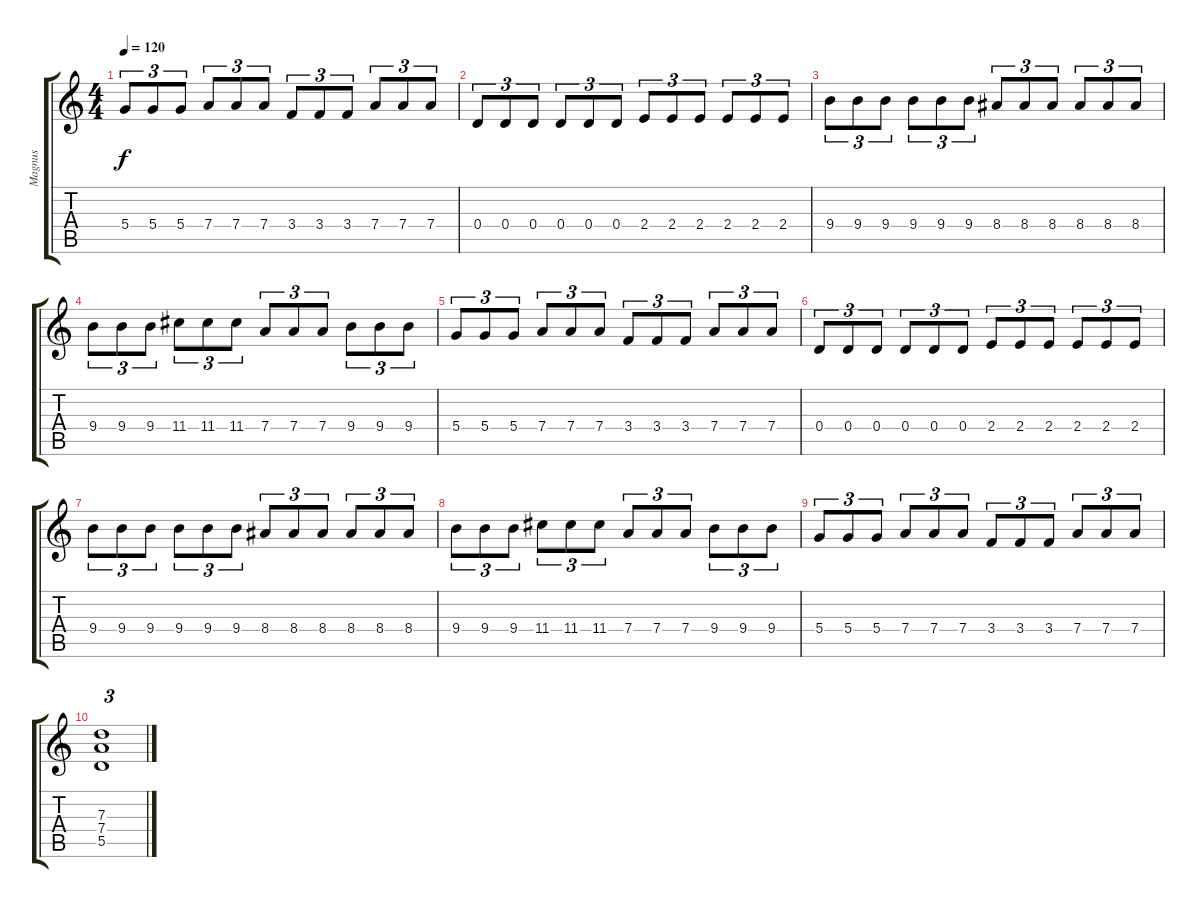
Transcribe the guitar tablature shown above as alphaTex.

\track ("Magnus" "Magnus") {instrument distortionguitar}
\staff {score tabs}
\tuning (E4 B3 G3 D3 A2 E2) {hide}
\ts (4 4)
\tempo 120
\clef g2
\ks c
5.4.8{tu (3 2) dy f} 5.4.8{tu (3 2)} 5.4.8{tu (3 2)} 7.4.8{tu (3 2)} 7.4.8{tu (3 2)} 7.4.8{tu (3 2)} 3.4.8{tu (3 2)} 3.4.8{tu (3 2)} 3.4.8{tu (3 2)} 7.4.8{tu (3 2)} 7.4.8{tu (3 2)} 7.4.8{tu (3 2)} |
0.4.8{tu (3 2)} 0.4.8{tu (3 2)} 0.4.8{tu (3 2)} 0.4.8{tu (3 2)} 0.4.8{tu (3 2)} 0.4.8{tu (3 2)} 2.4.8{tu (3 2)} 2.4.8{tu (3 2)} 2.4.8{tu (3 2)} 2.4.8{tu (3 2)} 2.4.8{tu (3 2)} 2.4.8{tu (3 2)} |
9.4.8{tu (3 2)} 9.4.8{tu (3 2)} 9.4.8{tu (3 2)} 9.4.8{tu (3 2)} 9.4.8{tu (3 2)} 9.4.8{tu (3 2)} 8.4.8{tu (3 2)} 8.4.8{tu (3 2)} 8.4.8{tu (3 2)} 8.4.8{tu (3 2)} 8.4.8{tu (3 2)} 8.4.8{tu (3 2)} |
9.4.8{tu (3 2)} 9.4.8{tu (3 2)} 9.4.8{tu (3 2)} 11.4.8{tu (3 2)} 11.4.8{tu (3 2)} 11.4.8{tu (3 2)} 7.4.8{tu (3 2)} 7.4.8{tu (3 2)} 7.4.8{tu (3 2)} 9.4.8{tu (3 2)} 9.4.8{tu (3 2)} 9.4.8{tu (3 2)} |
5.4.8{tu (3 2)} 5.4.8{tu (3 2)} 5.4.8{tu (3 2)} 7.4.8{tu (3 2)} 7.4.8{tu (3 2)} 7.4.8{tu (3 2)} 3.4.8{tu (3 2)} 3.4.8{tu (3 2)} 3.4.8{tu (3 2)} 7.4.8{tu (3 2)} 7.4.8{tu (3 2)} 7.4.8{tu (3 2)} |
0.4.8{tu (3 2)} 0.4.8{tu (3 2)} 0.4.8{tu (3 2)} 0.4.8{tu (3 2)} 0.4.8{tu (3 2)} 0.4.8{tu (3 2)} 2.4.8{tu (3 2)} 2.4.8{tu (3 2)} 2.4.8{tu (3 2)} 2.4.8{tu (3 2)} 2.4.8{tu (3 2)} 2.4.8{tu (3 2)} |
9.4.8{tu (3 2)} 9.4.8{tu (3 2)} 9.4.8{tu (3 2)} 9.4.8{tu (3 2)} 9.4.8{tu (3 2)} 9.4.8{tu (3 2)} 8.4.8{tu (3 2)} 8.4.8{tu (3 2)} 8.4.8{tu (3 2)} 8.4.8{tu (3 2)} 8.4.8{tu (3 2)} 8.4.8{tu (3 2)} |
9.4.8{tu (3 2)} 9.4.8{tu (3 2)} 9.4.8{tu (3 2)} 11.4.8{tu (3 2)} 11.4.8{tu (3 2)} 11.4.8{tu (3 2)} 7.4.8{tu (3 2)} 7.4.8{tu (3 2)} 7.4.8{tu (3 2)} 9.4.8{tu (3 2)} 9.4.8{tu (3 2)} 9.4.8{tu (3 2)} |
5.4.8{tu (3 2)} 5.4.8{tu (3 2)} 5.4.8{tu (3 2)} 7.4.8{tu (3 2)} 7.4.8{tu (3 2)} 7.4.8{tu (3 2)} 3.4.8{tu (3 2)} 3.4.8{tu (3 2)} 3.4.8{tu (3 2)} 7.4.8{tu (3 2)} 7.4.8{tu (3 2)} 7.4.8{tu (3 2)} |
(7.3 7.4 5.5).1{tu (3 2)}
